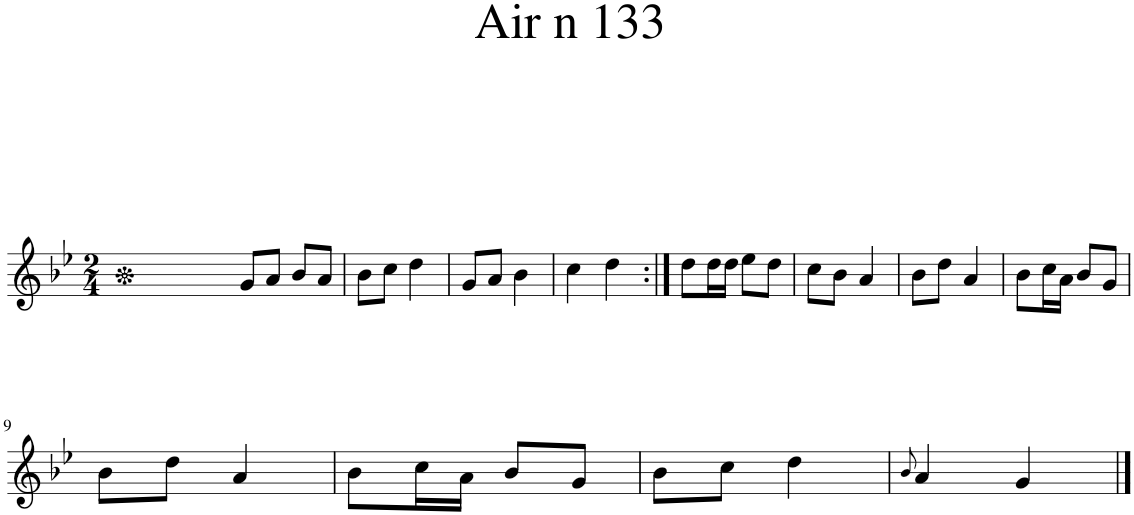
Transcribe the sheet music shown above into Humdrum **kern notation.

**kern
*part1
*staff1
*I"Piano
*I'Pno.
*clefG2
*k[b-e-]
*M2/4
=1
8g/L
8a/J
8b-/L
8a/J
=2
8b-\L
8cc\J
4dd\
=3
8g/L
8a/J
4b-\
=4
4cc\
4dd\
=5:|!
8dd\L
16dd\L
16dd\JJ
8ee-\L
8dd\J
=6
8cc\L
8b-\J
4a/
=7
8b-\L
8dd\J
4a/
=8
8b-\L
16cc\L
16a\JJ
8b-/L
8g/J
!!LO:LB:g=z
=9
8b-\L
8dd\J
4a/
=10
8b-\L
16cc\L
16a\JJ
8b-/L
8g/J
=11
8b-\L
8cc\J
4dd\
=12
8qb-/
4a/
4g/
==
*-
